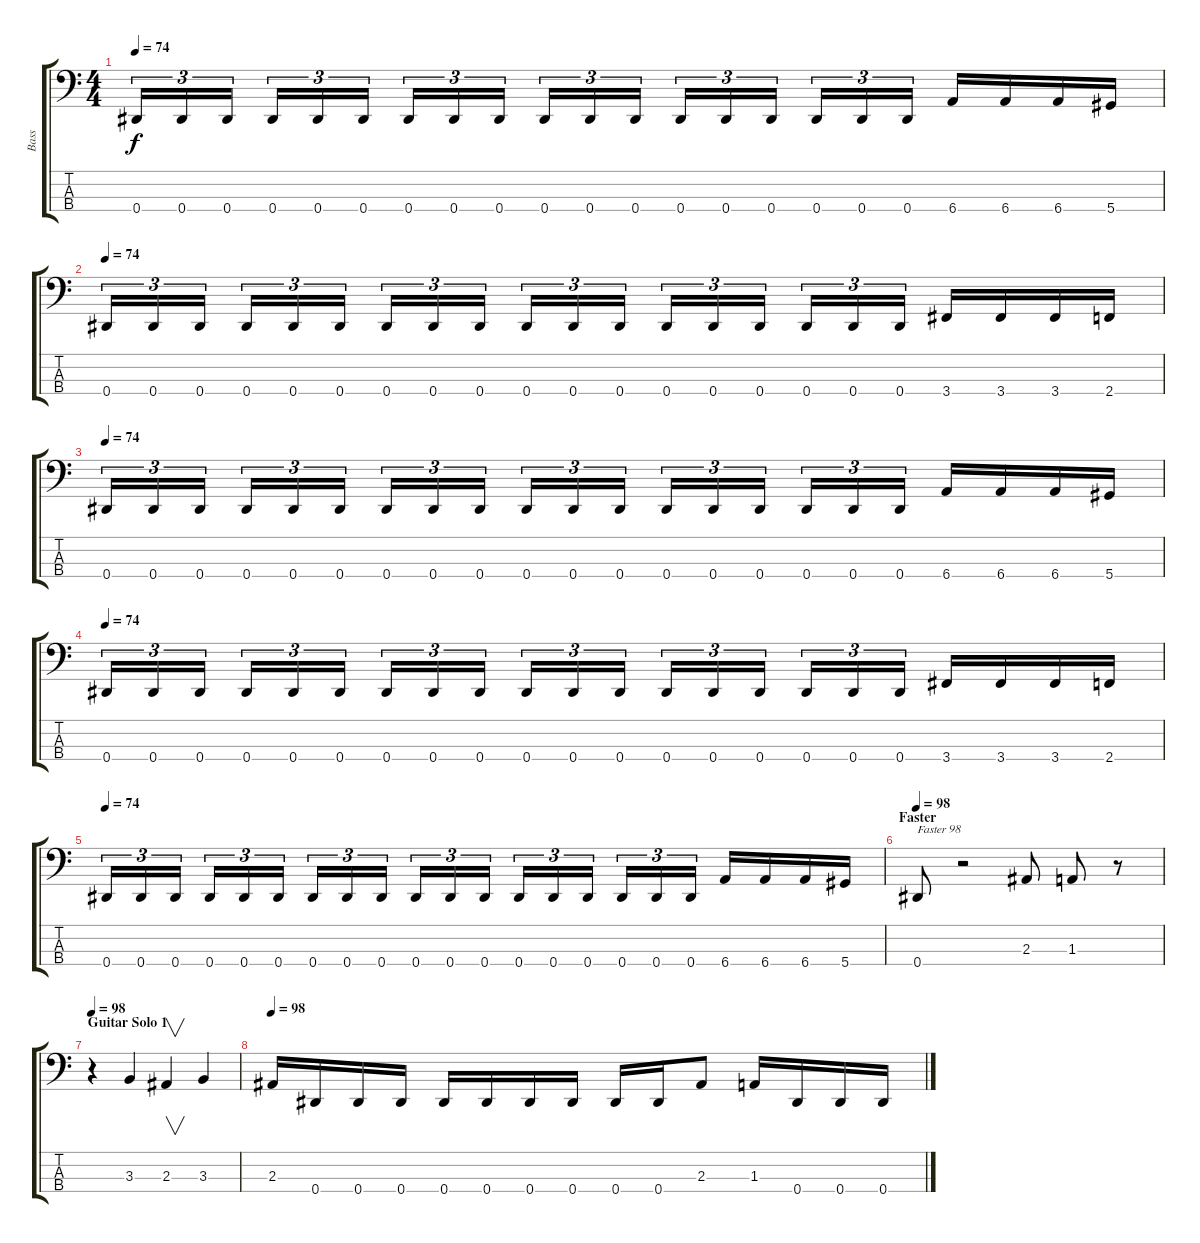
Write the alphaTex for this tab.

\track ("Bass" "Bass") {instrument electricbasspick}
\staff {score tabs}
\tuning (Gb2 Db2 Ab1 Eb1) {hide}
\ts (4 4)
\tempo 74
\clef f4
\ks c
0.4.16{tu (3 2) dy f} 0.4.16{tu (3 2)} 0.4.16{tu (3 2)} 0.4.16{tu (3 2)} 0.4.16{tu (3 2)} 0.4.16{tu (3 2)} 0.4.16{tu (3 2)} 0.4.16{tu (3 2)} 0.4.16{tu (3 2)} 0.4.16{tu (3 2)} 0.4.16{tu (3 2)} 0.4.16{tu (3 2)} 0.4.16{tu (3 2)} 0.4.16{tu (3 2)} 0.4.16{tu (3 2)} 0.4.16{tu (3 2)} 0.4.16{tu (3 2)} 0.4.16{tu (3 2)} 6.4.16 6.4.16 6.4.16 5.4.16 |
\tempo 74
0.4.16{tu (3 2)} 0.4.16{tu (3 2)} 0.4.16{tu (3 2)} 0.4.16{tu (3 2)} 0.4.16{tu (3 2)} 0.4.16{tu (3 2)} 0.4.16{tu (3 2)} 0.4.16{tu (3 2)} 0.4.16{tu (3 2)} 0.4.16{tu (3 2)} 0.4.16{tu (3 2)} 0.4.16{tu (3 2)} 0.4.16{tu (3 2)} 0.4.16{tu (3 2)} 0.4.16{tu (3 2)} 0.4.16{tu (3 2)} 0.4.16{tu (3 2)} 0.4.16{tu (3 2)} 3.4.16 3.4.16 3.4.16 2.4.16 |
\tempo 74
0.4.16{tu (3 2)} 0.4.16{tu (3 2)} 0.4.16{tu (3 2)} 0.4.16{tu (3 2)} 0.4.16{tu (3 2)} 0.4.16{tu (3 2)} 0.4.16{tu (3 2)} 0.4.16{tu (3 2)} 0.4.16{tu (3 2)} 0.4.16{tu (3 2)} 0.4.16{tu (3 2)} 0.4.16{tu (3 2)} 0.4.16{tu (3 2)} 0.4.16{tu (3 2)} 0.4.16{tu (3 2)} 0.4.16{tu (3 2)} 0.4.16{tu (3 2)} 0.4.16{tu (3 2)} 6.4.16 6.4.16 6.4.16 5.4.16 |
\tempo 74
0.4.16{tu (3 2)} 0.4.16{tu (3 2)} 0.4.16{tu (3 2)} 0.4.16{tu (3 2)} 0.4.16{tu (3 2)} 0.4.16{tu (3 2)} 0.4.16{tu (3 2)} 0.4.16{tu (3 2)} 0.4.16{tu (3 2)} 0.4.16{tu (3 2)} 0.4.16{tu (3 2)} 0.4.16{tu (3 2)} 0.4.16{tu (3 2)} 0.4.16{tu (3 2)} 0.4.16{tu (3 2)} 0.4.16{tu (3 2)} 0.4.16{tu (3 2)} 0.4.16{tu (3 2)} 3.4.16 3.4.16 3.4.16 2.4.16 |
\tempo 74
0.4.16{tu (3 2)} 0.4.16{tu (3 2)} 0.4.16{tu (3 2)} 0.4.16{tu (3 2)} 0.4.16{tu (3 2)} 0.4.16{tu (3 2)} 0.4.16{tu (3 2)} 0.4.16{tu (3 2)} 0.4.16{tu (3 2)} 0.4.16{tu (3 2)} 0.4.16{tu (3 2)} 0.4.16{tu (3 2)} 0.4.16{tu (3 2)} 0.4.16{tu (3 2)} 0.4.16{tu (3 2)} 0.4.16{tu (3 2)} 0.4.16{tu (3 2)} 0.4.16{tu (3 2)} 6.4.16 6.4.16 6.4.16 5.4.16 |
\section ("" "Faster")
\tempo 98
0.4.8{txt "Faster 98"} r.2 2.3.8 1.3.8 r.8 |
\section ("" "Guitar Solo 1")
\tempo 98
r.4 3.3.4 2.3.4{v} 3.3.4 |
\tempo 98
2.3.16 0.4.16 0.4.16 0.4.16 0.4.16 0.4.16 0.4.16 0.4.16 0.4.16 0.4.16 2.3.8 1.3.16 0.4.16 0.4.16 0.4.16
